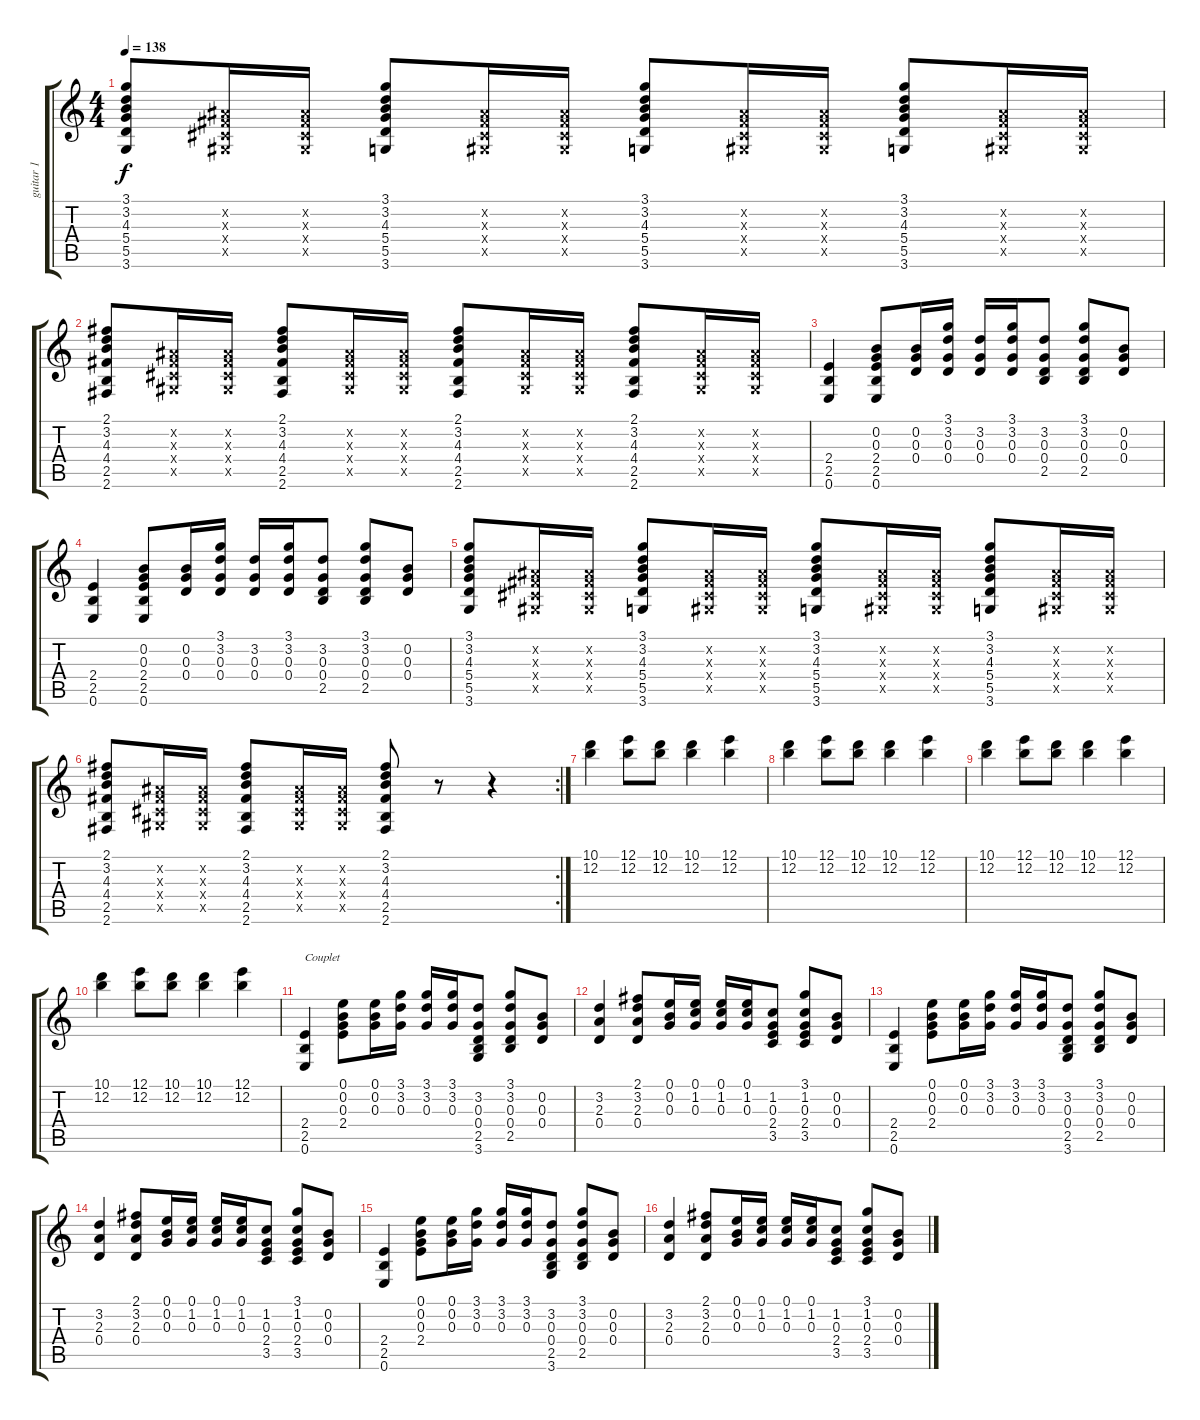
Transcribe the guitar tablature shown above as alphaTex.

\track ("guitar 1" "guitar 1") {instrument acousticguitarsteel}
\staff {score tabs}
\tuning (E4 B3 G3 D3 A2 E2) {hide}
\ts (4 4)
\tempo 138
\clef g2
\ks c
(3.1 3.2 4.3 5.4 5.5 3.6).8{dy f} (-1.2{x} -1.3{x} -1.4{x} -1.5{x}).16 (-1.2{x} -1.3{x} -1.4{x} -1.5{x}).16 (3.1 3.2 4.3 5.4 5.5 3.6).8 (-1.2{x} -1.3{x} -1.4{x} -1.5{x}).16 (-1.2{x} -1.3{x} -1.4{x} -1.5{x}).16 (3.1 3.2 4.3 5.4 5.5 3.6).8 (-1.2{x} -1.3{x} -1.4{x} -1.5{x}).16 (-1.2{x} -1.3{x} -1.4{x} -1.5{x}).16 (3.1 3.2 4.3 5.4 5.5 3.6).8 (-1.2{x} -1.3{x} -1.4{x} -1.5{x}).16 (-1.2{x} -1.3{x} -1.4{x} -1.5{x}).16 |
(2.1 3.2 4.3 4.4 2.5 2.6).8 (-1.2{x} -1.3{x} -1.4{x} -1.5{x}).16 (-1.2{x} -1.3{x} -1.4{x} -1.5{x}).16 (2.1 3.2 4.3 4.4 2.5 2.6).8 (-1.2{x} -1.3{x} -1.4{x} -1.5{x}).16 (-1.2{x} -1.3{x} -1.4{x} -1.5{x}).16 (2.1 3.2 4.3 4.4 2.5 2.6).8 (-1.2{x} -1.3{x} -1.4{x} -1.5{x}).16 (-1.2{x} -1.3{x} -1.4{x} -1.5{x}).16 (2.1 3.2 4.3 4.4 2.5 2.6).8 (-1.2{x} -1.3{x} -1.4{x} -1.5{x}).16 (-1.2{x} -1.3{x} -1.4{x} -1.5{x}).16 |
(2.4 2.5 0.6).4 (0.2 0.3 2.4 2.5 0.6).8 (0.2 0.3 0.4).16 (3.1 3.2 0.3 0.4).16 (3.2 0.3 0.4).16 (3.1 3.2 0.3 0.4).16 (3.2 0.3 0.4 2.5).8 (3.1 3.2 0.3 0.4 2.5).8 (0.2 0.3 0.4).8 |
(2.4 2.5 0.6).4 (0.2 0.3 2.4 2.5 0.6).8 (0.2 0.3 0.4).16 (3.1 3.2 0.3 0.4).16 (3.2 0.3 0.4).16 (3.1 3.2 0.3 0.4).16 (3.2 0.3 0.4 2.5).8 (3.1 3.2 0.3 0.4 2.5).8 (0.2 0.3 0.4).8 |
(3.1 3.2 4.3 5.4 5.5 3.6).8 (-1.2{x} -1.3{x} -1.4{x} -1.5{x}).16 (-1.2{x} -1.3{x} -1.4{x} -1.5{x}).16 (3.1 3.2 4.3 5.4 5.5 3.6).8 (-1.2{x} -1.3{x} -1.4{x} -1.5{x}).16 (-1.2{x} -1.3{x} -1.4{x} -1.5{x}).16 (3.1 3.2 4.3 5.4 5.5 3.6).8 (-1.2{x} -1.3{x} -1.4{x} -1.5{x}).16 (-1.2{x} -1.3{x} -1.4{x} -1.5{x}).16 (3.1 3.2 4.3 5.4 5.5 3.6).8 (-1.2{x} -1.3{x} -1.4{x} -1.5{x}).16 (-1.2{x} -1.3{x} -1.4{x} -1.5{x}).16 |
\rc 2
(2.1 3.2 4.3 4.4 2.5 2.6).8 (-1.2{x} -1.3{x} -1.4{x} -1.5{x}).16 (-1.2{x} -1.3{x} -1.4{x} -1.5{x}).16 (2.1 3.2 4.3 4.4 2.5 2.6).8 (-1.2{x} -1.3{x} -1.4{x} -1.5{x}).16 (-1.2{x} -1.3{x} -1.4{x} -1.5{x}).16 (2.1 3.2 4.3 4.4 2.5 2.6).8 r.8 r.4 |
(10.1 12.2).4 (12.1 12.2).8 (10.1 12.2).8 (10.1 12.2).4 (12.1 12.2).4 |
(10.1 12.2).4 (12.1 12.2).8 (10.1 12.2).8 (10.1 12.2).4 (12.1 12.2).4 |
(10.1 12.2).4 (12.1 12.2).8 (10.1 12.2).8 (10.1 12.2).4 (12.1 12.2).4 |
(10.1 12.2).4 (12.1 12.2).8 (10.1 12.2).8 (10.1 12.2).4 (12.1 12.2).4 |
(2.4 2.5 0.6).4{txt "Couplet"} (0.1 0.2 0.3 2.4).8 (0.1 0.2 0.3).16 (3.1 3.2 0.3).16 (3.1 3.2 0.3).16 (3.1 3.2 0.3).16 (3.2 0.3 0.4 2.5 3.6).8 (3.1 3.2 0.3 0.4 2.5).8 (0.2 0.3 0.4).8 |
(3.2 2.3 0.4).4 (2.1 3.2 2.3 0.4).8 (0.1 0.2 0.3).16 (0.1 1.2 0.3).16 (0.1 1.2 0.3).16 (0.1 1.2 0.3).16 (1.2 0.3 2.4 3.5).8 (3.1 1.2 0.3 2.4 3.5).8 (0.2 0.3 0.4).8 |
(2.4 2.5 0.6).4 (0.1 0.2 0.3 2.4).8 (0.1 0.2 0.3).16 (3.1 3.2 0.3).16 (3.1 3.2 0.3).16 (3.1 3.2 0.3).16 (3.2 0.3 0.4 2.5 3.6).8 (3.1 3.2 0.3 0.4 2.5).8 (0.2 0.3 0.4).8 |
(3.2 2.3 0.4).4 (2.1 3.2 2.3 0.4).8 (0.1 0.2 0.3).16 (0.1 1.2 0.3).16 (0.1 1.2 0.3).16 (0.1 1.2 0.3).16 (1.2 0.3 2.4 3.5).8 (3.1 1.2 0.3 2.4 3.5).8 (0.2 0.3 0.4).8 |
(2.4 2.5 0.6).4 (0.1 0.2 0.3 2.4).8 (0.1 0.2 0.3).16 (3.1 3.2 0.3).16 (3.1 3.2 0.3).16 (3.1 3.2 0.3).16 (3.2 0.3 0.4 2.5 3.6).8 (3.1 3.2 0.3 0.4 2.5).8 (0.2 0.3 0.4).8 |
(3.2 2.3 0.4).4 (2.1 3.2 2.3 0.4).8 (0.1 0.2 0.3).16 (0.1 1.2 0.3).16 (0.1 1.2 0.3).16 (0.1 1.2 0.3).16 (1.2 0.3 2.4 3.5).8 (3.1 1.2 0.3 2.4 3.5).8 (0.2 0.3 0.4).8
